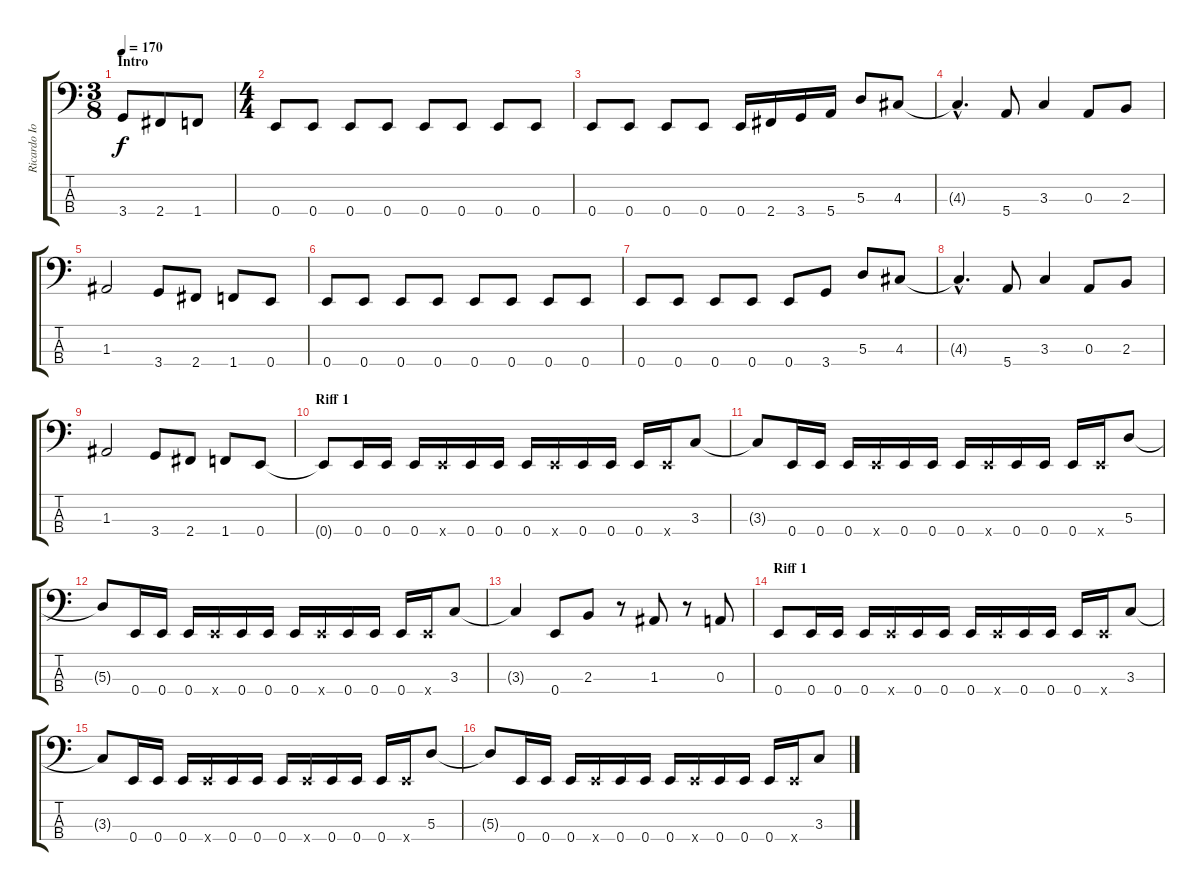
\track ("Ricardo Iorio (bajo)" "Ricardo Io") {instrument electricbassfinger}
\staff {score tabs}
\tuning (G2 D2 A1 E1) {hide}
\ts (3 8)
\section ("" "Intro")
\tempo 170
\clef f4
\ks c
3.4.8{dy f instrument electricbassfinger} 2.4.8 1.4.8 |
\ts (4 4)
0.4.8 0.4.8 0.4.8 0.4.8 0.4.8 0.4.8 0.4.8 0.4.8 |
0.4.8 0.4.8 0.4.8 0.4.8 0.4.16 2.4.16 3.4.16 5.4.16 5.3.8 4.3.8 |
4.3{hac t}.4{d} 5.4.8 3.3.4 0.3.8 2.3.8 |
1.3.2 3.4.8 2.4.8 1.4.8 0.4.8 |
0.4.8 0.4.8 0.4.8 0.4.8 0.4.8 0.4.8 0.4.8 0.4.8 |
0.4.8 0.4.8 0.4.8 0.4.8 0.4.8 3.4.8 5.3.8 4.3.8 |
4.3{hac t}.4{d} 5.4.8 3.3.4 0.3.8 2.3.8 |
1.3.2 3.4.8 2.4.8 1.4.8 0.4.8 |
\section ("" "Riff 1")
0.4{t}.8 0.4.16 0.4.16 0.4.16 0.4{x}.16 0.4.16 0.4.16 0.4.16 0.4{x}.16 0.4.16 0.4.16 0.4.16 0.4{x}.16 3.3.8 |
3.3{t}.8 0.4.16 0.4.16 0.4.16 0.4{x}.16 0.4.16 0.4.16 0.4.16 0.4{x}.16 0.4.16 0.4.16 0.4.16 0.4{x}.16 5.3.8 |
5.3{t}.8 0.4.16 0.4.16 0.4.16 0.4{x}.16 0.4.16 0.4.16 0.4.16 0.4{x}.16 0.4.16 0.4.16 0.4.16 0.4{x}.16 3.3.8 |
3.3{t}.4 0.4.8 2.3.8 r.8 1.3.8 r.8 0.3.8 |
\section ("" "Riff 1")
0.4.8 0.4.16 0.4.16 0.4.16 0.4{x}.16 0.4.16 0.4.16 0.4.16 0.4{x}.16 0.4.16 0.4.16 0.4.16 0.4{x}.16 3.3.8 |
3.3{t}.8 0.4.16 0.4.16 0.4.16 0.4{x}.16 0.4.16 0.4.16 0.4.16 0.4{x}.16 0.4.16 0.4.16 0.4.16 0.4{x}.16 5.3.8 |
5.3{t}.8 0.4.16 0.4.16 0.4.16 0.4{x}.16 0.4.16 0.4.16 0.4.16 0.4{x}.16 0.4.16 0.4.16 0.4.16 0.4{x}.16 3.3.8
